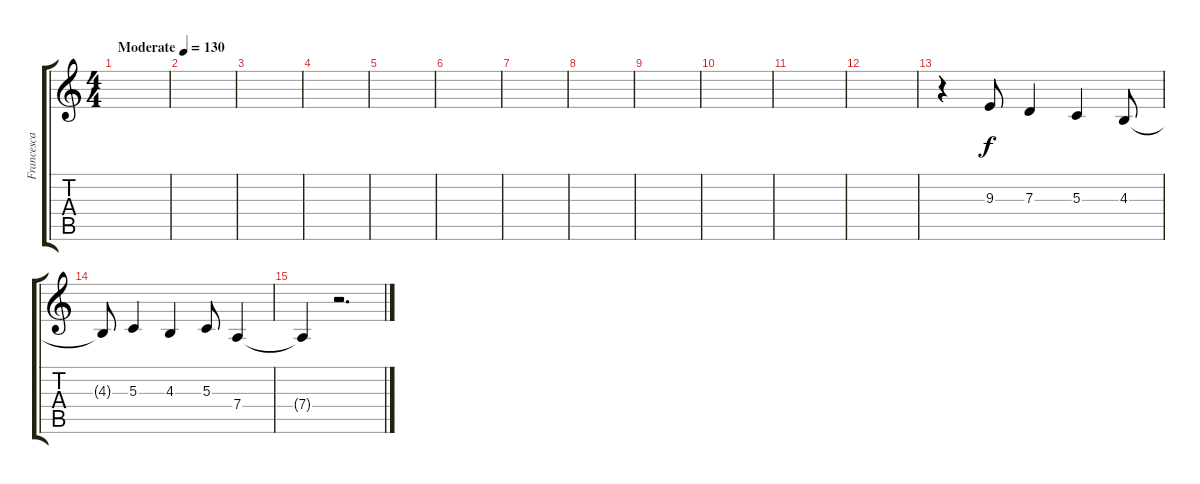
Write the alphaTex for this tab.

\track ("Francesca Chiara" "Francesca ") {instrument voiceoohs}
\staff {score tabs}
\tuning (E4 B3 G3 D3 A2 E2) {hide}
\ts (4 4)
\tempo (130 "Moderate")
\clef g2
\ks c
|
|
|
|
|
|
|
|
|
|
|
|
r.4 9.3.8 7.3.4 5.3.4 4.3.8 |
4.3{t}.8 5.3.4 4.3.4 5.3.8 7.4.4 |
7.4{t}.4 r.2{d}
